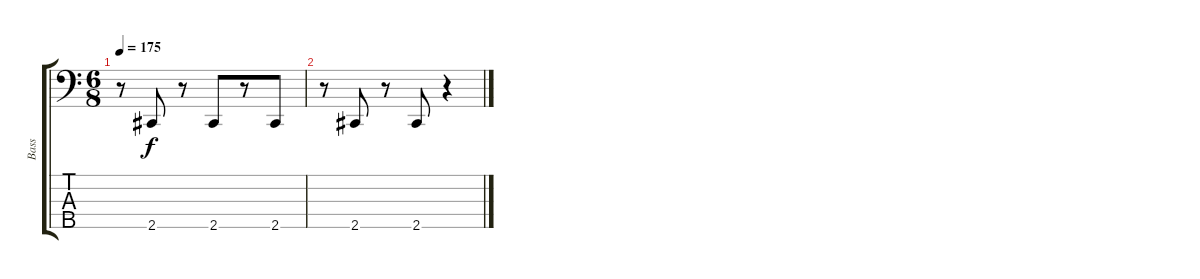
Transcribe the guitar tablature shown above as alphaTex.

\track ("Bass" "Bass") {instrument electricbassfinger}
\staff {score tabs}
\tuning (G2 D2 A1 E1 B0) {hide}
\ts (6 8)
\tempo 175
\clef f4
\ks c
r.8{dy f} 2.5.8 r.8 2.5.8 r.8 2.5.8 |
r.8 2.5.8 r.8 2.5.8 r.4
